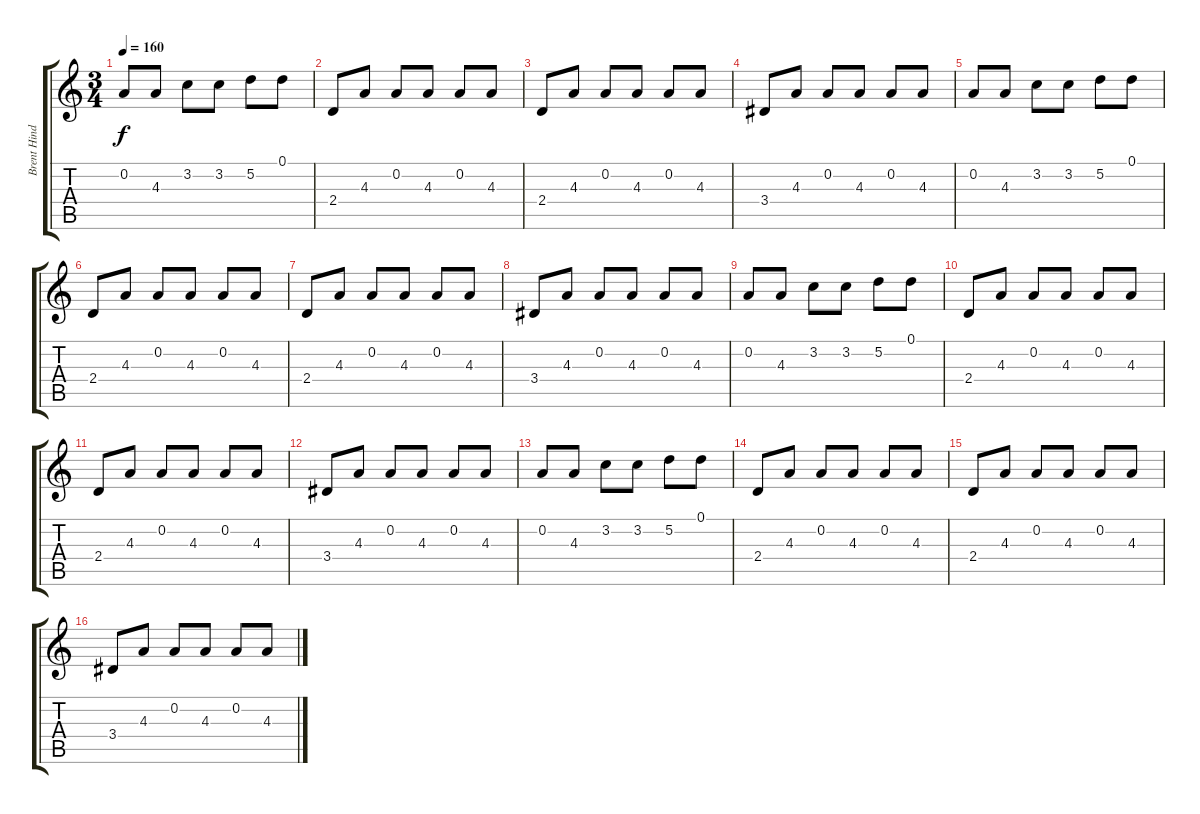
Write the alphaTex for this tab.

\track ("Brent Hinds" "Brent Hind") {instrument acousticguitarsteel}
\staff {score tabs}
\tuning (D4 A3 F3 C3 G2 D2) {hide}
\ts (3 4)
\tempo 160
\clef g2
\ks c
0.2.8{dy f} 4.3.8 3.2.8 3.2.8 5.2.8 0.1.8 |
2.4.8 4.3.8 0.2.8 4.3.8 0.2.8 4.3.8 |
2.4.8 4.3.8 0.2.8 4.3.8 0.2.8 4.3.8 |
3.4.8 4.3.8 0.2.8 4.3.8 0.2.8 4.3.8 |
0.2.8 4.3.8 3.2.8 3.2.8 5.2.8 0.1.8 |
2.4.8 4.3.8 0.2.8 4.3.8 0.2.8 4.3.8 |
2.4.8 4.3.8 0.2.8 4.3.8 0.2.8 4.3.8 |
3.4.8 4.3.8 0.2.8 4.3.8 0.2.8 4.3.8 |
0.2.8 4.3.8 3.2.8 3.2.8 5.2.8 0.1.8 |
2.4.8 4.3.8 0.2.8 4.3.8 0.2.8 4.3.8 |
2.4.8 4.3.8 0.2.8 4.3.8 0.2.8 4.3.8 |
3.4.8 4.3.8 0.2.8 4.3.8 0.2.8 4.3.8 |
0.2.8 4.3.8 3.2.8 3.2.8 5.2.8 0.1.8 |
2.4.8 4.3.8 0.2.8 4.3.8 0.2.8 4.3.8 |
2.4.8 4.3.8 0.2.8 4.3.8 0.2.8 4.3.8 |
3.4.8 4.3.8 0.2.8 4.3.8 0.2.8 4.3.8
